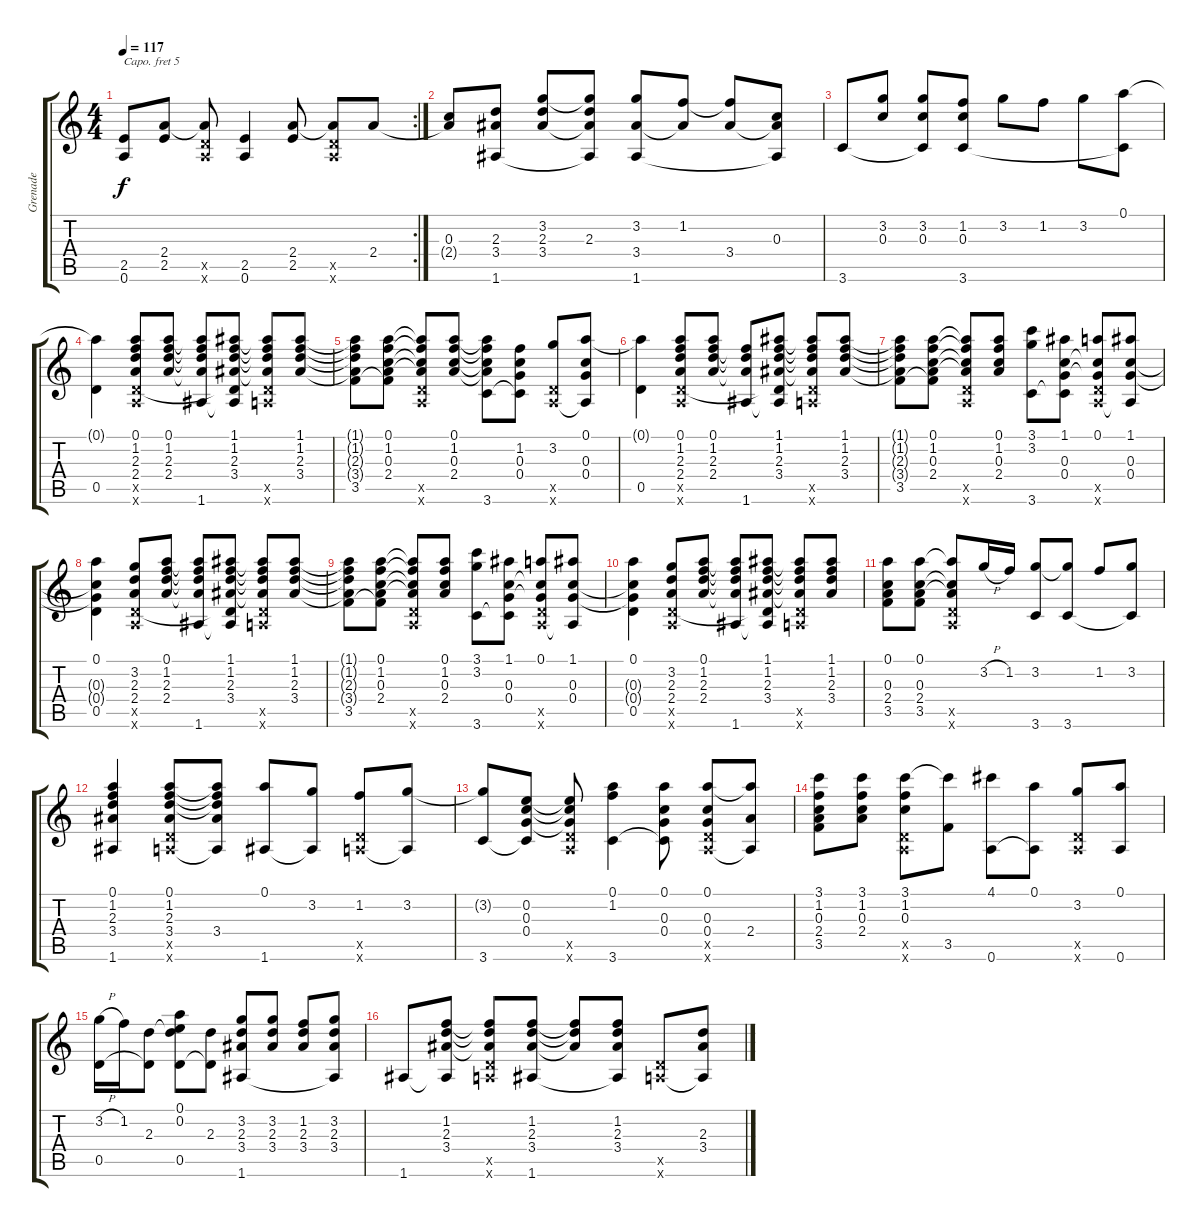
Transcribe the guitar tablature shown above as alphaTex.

\track ("Grenade" "Grenade") {instrument acousticguitarsteel}
\staff {score tabs}
\capo 5
\tuning (E4 B3 G3 D3 A2 E2) {hide}
\rc 2
\ts (4 4)
\tempo 117
\clef g2
\ks c
(2.5 0.6).8{dy f} (2.4 2.5).8 (2.4{t} 0.5{x} 0.6{x}).8 (2.5 0.6).4 (2.4 2.5).8 (2.4{t} 0.5{x} 0.6{x}).8 2.4.8 |
(0.3{t} 2.4{t}).8 (2.3 3.4 1.6).8 (3.2 2.3 3.4).8 (3.2{t} 2.3 3.4{t} 1.6{t}).8 (3.2 3.4 1.6).8 (1.2 3.4{t}).8 (1.2{t} 3.4).8 (0.3 3.4{t} 1.6{t}).8 |
3.6.8 (3.2 0.3).8 (3.2 0.3 3.6{t}).8 (1.2 0.3 3.6).8 3.2.8 1.2.8 3.2.8 (0.1 3.6{t}).8 |
(0.1{t} 0.5).4 (0.1 1.2 2.3 2.4 0.5{x} 0.6{x}).8 (0.1 1.2 2.3 2.4).8 (0.1{t} 1.2{t} 2.3{t} 2.4{t} 1.6).8 (1.1 1.2 2.3 3.4 0.5{t} 1.6{t}).8 (1.1{t} 1.2{t} 2.3{t} 3.4{t} 0.5{x} 0.6{x}).8 (1.1 1.2 2.3 3.4).8 |
(1.1{t} 1.2{t} 2.3{t} 3.4{t} 3.5).8 (0.1 1.2 0.3 2.4 3.5{t}).8 (0.1{t} 1.2{t} 0.3{t} 2.4{t} 0.5{x} 0.6{x}).8 (0.1 1.2 0.3 2.4).8 (0.1{t} 1.2{t} 0.3{t} 2.4{t} 3.6).8 (1.2 0.3 0.4 3.6{t}).8 (3.2 0.5{x} 0.6{x}).8 (0.1 0.3 0.4 0.6{t}).8 |
(0.1{t} 0.5).4 (0.1 1.2 2.3 2.4 0.5{x} 0.6{x}).8 (0.1 1.2 2.3 2.4).8 (1.2{t} 2.3{t} 2.4{t} 1.6).8 (1.1 1.2 2.3 3.4 0.5{t} 1.6{t}).8 (1.1{t} 1.2{t} 2.3{t} 3.4{t} 0.5{x} 0.6{x}).8 (1.1 1.2 2.3 3.4).8 |
(1.1{t} 1.2{t} 2.3{t} 3.4{t} 3.5).8 (0.1 1.2 0.3 2.4 3.5{t}).8 (0.1{t} 1.2{t} 0.3{t} 2.4{t} 0.5{x} 0.6{x}).8 (0.1 1.2 0.3 2.4).8 (3.1 3.2 3.6).8 (1.1 0.3 0.4 3.6{t}).8 (0.1 0.3{t} 0.4{t} 0.5{x} 0.6{x}).8 (1.1 0.3 0.4 0.6{t}).8 |
(0.1 0.3{t} 0.4{t} 0.5).4 (3.2 2.3 2.4 0.5{x} 0.6{x}).8 (0.1 1.2 2.3 2.4).8 (0.1{t} 1.2{t} 2.3{t} 2.4{t} 1.6).8 (1.1 1.2 2.3 3.4 0.5{t} 1.6{t}).8 (1.1{t} 1.2{t} 2.3{t} 3.4{t} 0.5{x} 0.6{x}).8 (1.1 1.2 2.3 3.4).8 |
(1.1{t} 1.2{t} 2.3{t} 3.4{t} 3.5).8 (0.1 1.2 0.3 2.4 3.5{t}).8 (0.1{t} 1.2{t} 0.3{t} 2.4{t} 0.5{x} 0.6{x}).8 (0.1 1.2 0.3 2.4).8 (3.1 3.2 3.6).8 (1.1 0.3 0.4 3.6{t}).8 (0.1 0.3{t} 0.4{t} 0.5{x} 0.6{x}).8 (1.1 0.3 0.4 0.6{t}).8 |
(0.1 0.3{t} 0.4{t} 0.5).4 (3.2 2.3 2.4 0.5{x} 0.6{x}).8 (0.1 1.2 2.3 2.4).8 (0.1{t} 1.2{t} 2.3{t} 2.4{t} 1.6).8 (1.1 1.2 2.3 3.4 0.5{t} 1.6{t}).8 (1.1{t} 1.2{t} 2.3{t} 3.4{t} 0.5{x} 0.6{x}).8 (1.1 1.2 2.3 3.4).8 |
(0.1 0.3 2.4 3.5).8 (0.1 0.3 2.4 3.5).8 (0.1{t} 0.3{t} 2.4{t} 0.5{x} 0.6{x}).8 3.2{h}.16 1.2.16 (3.2 3.6).8 (3.2{t} 3.6).8 1.2.8 (3.2 3.6{t}).8 |
(0.1 1.2 2.3 3.4 1.6).4 (0.1 1.2 2.3 3.4 0.5{x} 0.6{x}).8 (0.1{t} 1.2{t} 2.3{t} 3.4 0.6{t}).8 (0.1 1.6).8 (3.2 1.6{t}).8 (1.2 0.5{x} 0.6{x}).8 (3.2 0.6{t}).8 |
(3.2{t} 3.6).8 (0.2 0.3 0.4 3.6{t}).8 (0.2{t} 0.3{t} 0.4{t} 0.5{x} 0.6{x}).8 (0.1 1.2 3.6).4 (0.1 0.3 0.4 3.6{t}).8 (0.1 0.3 0.4 0.5{x} 0.6{x}).8 (0.1{t} 2.4 0.6{t}).8 |
(3.1 1.2 0.3 2.4 3.5).8 (3.1 1.2 0.3 2.4).8 (3.1 1.2 0.3 0.5{x} 0.6{x}).8 (3.1{t} 3.5).8 (4.1 0.6).8 (0.1 0.6{t}).8 (3.2 0.5{x} 0.6{x}).8 (0.1 0.6).8 |
(3.2{h} 0.5).16 1.2.16 (2.3 0.5{t}).8 (0.1 0.2 2.3{t} 0.5).8 (2.3 0.5{t}).8 (3.2 2.3 3.4 1.6).8 (3.2 2.3 3.4).8 (1.2 2.3 3.4).8 (3.2 2.3 3.4 1.6{t}).8 |
1.6.8 (1.2 2.3 3.4 1.6{t}).8 (1.2{t} 2.3{t} 3.4{t} 0.5{x} 0.6{x}).8 (1.2 2.3 3.4 1.6).8 (1.2{t} 2.3{t} 3.4{t}).8 (1.2 2.3 3.4 1.6{t}).8 (0.5{x} 0.6{x}).8 (2.3 3.4 0.6{t}).8
